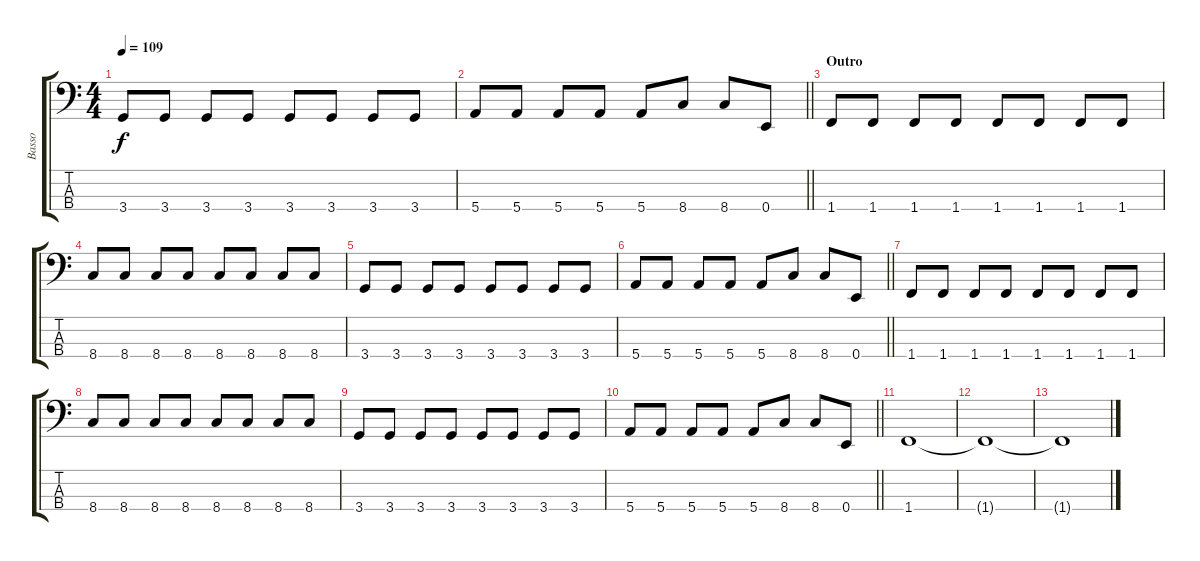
\track ("Basso" "Basso") {instrument electricbassfinger}
\staff {score tabs}
\tuning (G2 D2 A1 E1) {hide}
\ts (4 4)
\tempo 109
\clef f4
\ks c
3.4.8{dy f} 3.4.8 3.4.8 3.4.8 3.4.8 3.4.8 3.4.8 3.4.8 |
\barLineRight lightlight
5.4.8 5.4.8 5.4.8 5.4.8 5.4.8 8.4.8 8.4.8 0.4.8 |
\section ("" "Outro")
1.4.8 1.4.8 1.4.8 1.4.8 1.4.8 1.4.8 1.4.8 1.4.8 |
8.4.8 8.4.8 8.4.8 8.4.8 8.4.8 8.4.8 8.4.8 8.4.8 |
3.4.8 3.4.8 3.4.8 3.4.8 3.4.8 3.4.8 3.4.8 3.4.8 |
\barLineRight lightlight
5.4.8 5.4.8 5.4.8 5.4.8 5.4.8 8.4.8 8.4.8 0.4.8 |
1.4.8 1.4.8 1.4.8 1.4.8 1.4.8 1.4.8 1.4.8 1.4.8 |
8.4.8 8.4.8 8.4.8 8.4.8 8.4.8 8.4.8 8.4.8 8.4.8 |
3.4.8 3.4.8 3.4.8 3.4.8 3.4.8 3.4.8 3.4.8 3.4.8 |
\barLineRight lightlight
5.4.8 5.4.8 5.4.8 5.4.8 5.4.8 8.4.8 8.4.8 0.4.8 |
1.4.1 |
1.4{t}.1 |
1.4{t}.1
